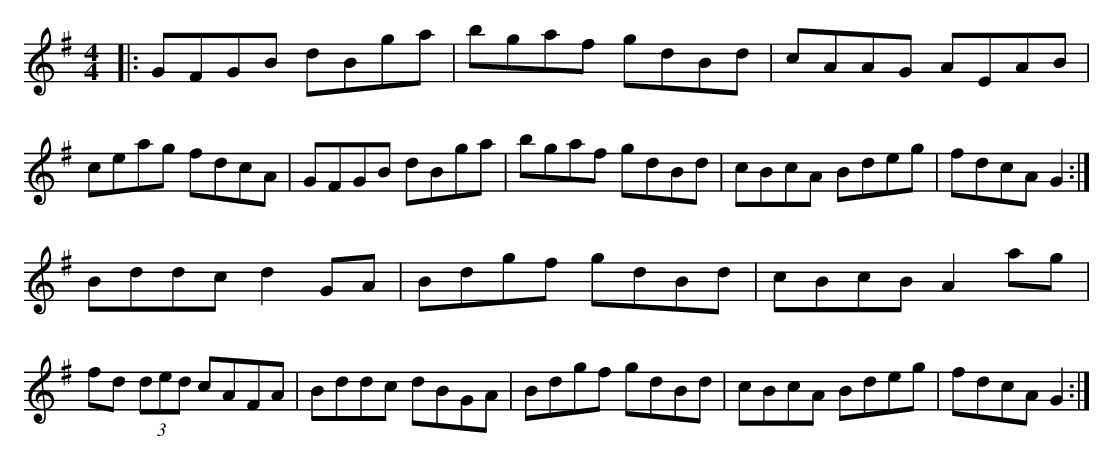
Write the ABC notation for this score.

X:1
M:4/4
K:G
|:GFGB dBga|bgaf gdBd|cAAG AEAB|ceag fdcA|GFGB dBga|bgaf gdBd|cBcA Bdeg|fdcA G2:|
Bddc d2GA|Bdgf gdBd|cBcB A2ag|fd (3ded cAFA|Bddc dBGA|Bdgf gdBd|cBcA Bdeg|fdcA G2:|
